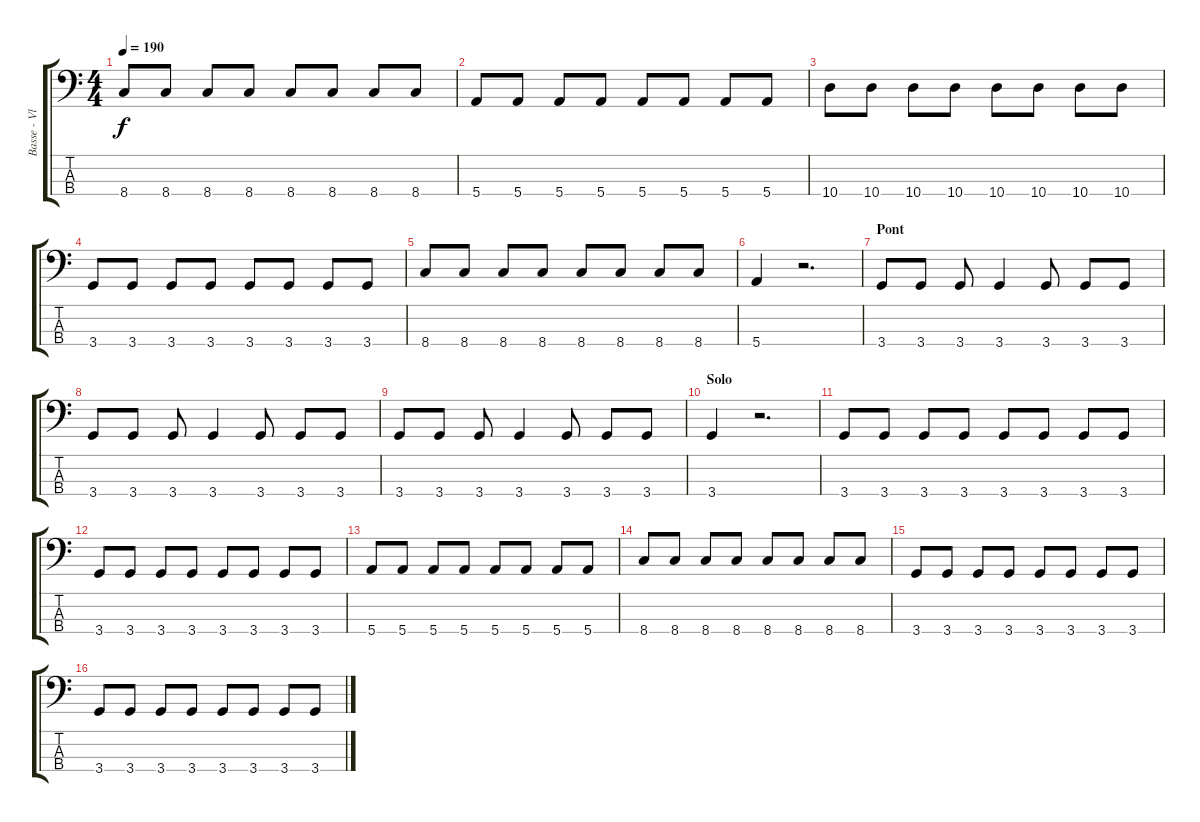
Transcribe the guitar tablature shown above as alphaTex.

\track ("Basse - Vlad" "Basse - Vl") {instrument electricbassfinger}
\staff {score tabs}
\tuning (G2 D2 A1 E1) {hide}
\ts (4 4)
\tempo 190
\clef f4
\ks c
8.4.8{dy f} 8.4.8 8.4.8 8.4.8 8.4.8 8.4.8 8.4.8 8.4.8 |
5.4.8 5.4.8 5.4.8 5.4.8 5.4.8 5.4.8 5.4.8 5.4.8 |
10.4.8 10.4.8 10.4.8 10.4.8 10.4.8 10.4.8 10.4.8 10.4.8 |
3.4.8 3.4.8 3.4.8 3.4.8 3.4.8 3.4.8 3.4.8 3.4.8 |
8.4.8 8.4.8 8.4.8 8.4.8 8.4.8 8.4.8 8.4.8 8.4.8 |
5.4.4 r.2{d} |
\section ("" "Pont")
3.4.8 3.4.8 3.4.8 3.4.4 3.4.8 3.4.8 3.4.8 |
3.4.8 3.4.8 3.4.8 3.4.4 3.4.8 3.4.8 3.4.8 |
3.4.8 3.4.8 3.4.8 3.4.4 3.4.8 3.4.8 3.4.8 |
\section ("" "Solo")
3.4.4 r.2{d} |
3.4.8 3.4.8 3.4.8 3.4.8 3.4.8 3.4.8 3.4.8 3.4.8 |
3.4.8 3.4.8 3.4.8 3.4.8 3.4.8 3.4.8 3.4.8 3.4.8 |
5.4.8 5.4.8 5.4.8 5.4.8 5.4.8 5.4.8 5.4.8 5.4.8 |
8.4.8 8.4.8 8.4.8 8.4.8 8.4.8 8.4.8 8.4.8 8.4.8 |
3.4.8 3.4.8 3.4.8 3.4.8 3.4.8 3.4.8 3.4.8 3.4.8 |
3.4.8 3.4.8 3.4.8 3.4.8 3.4.8 3.4.8 3.4.8 3.4.8
